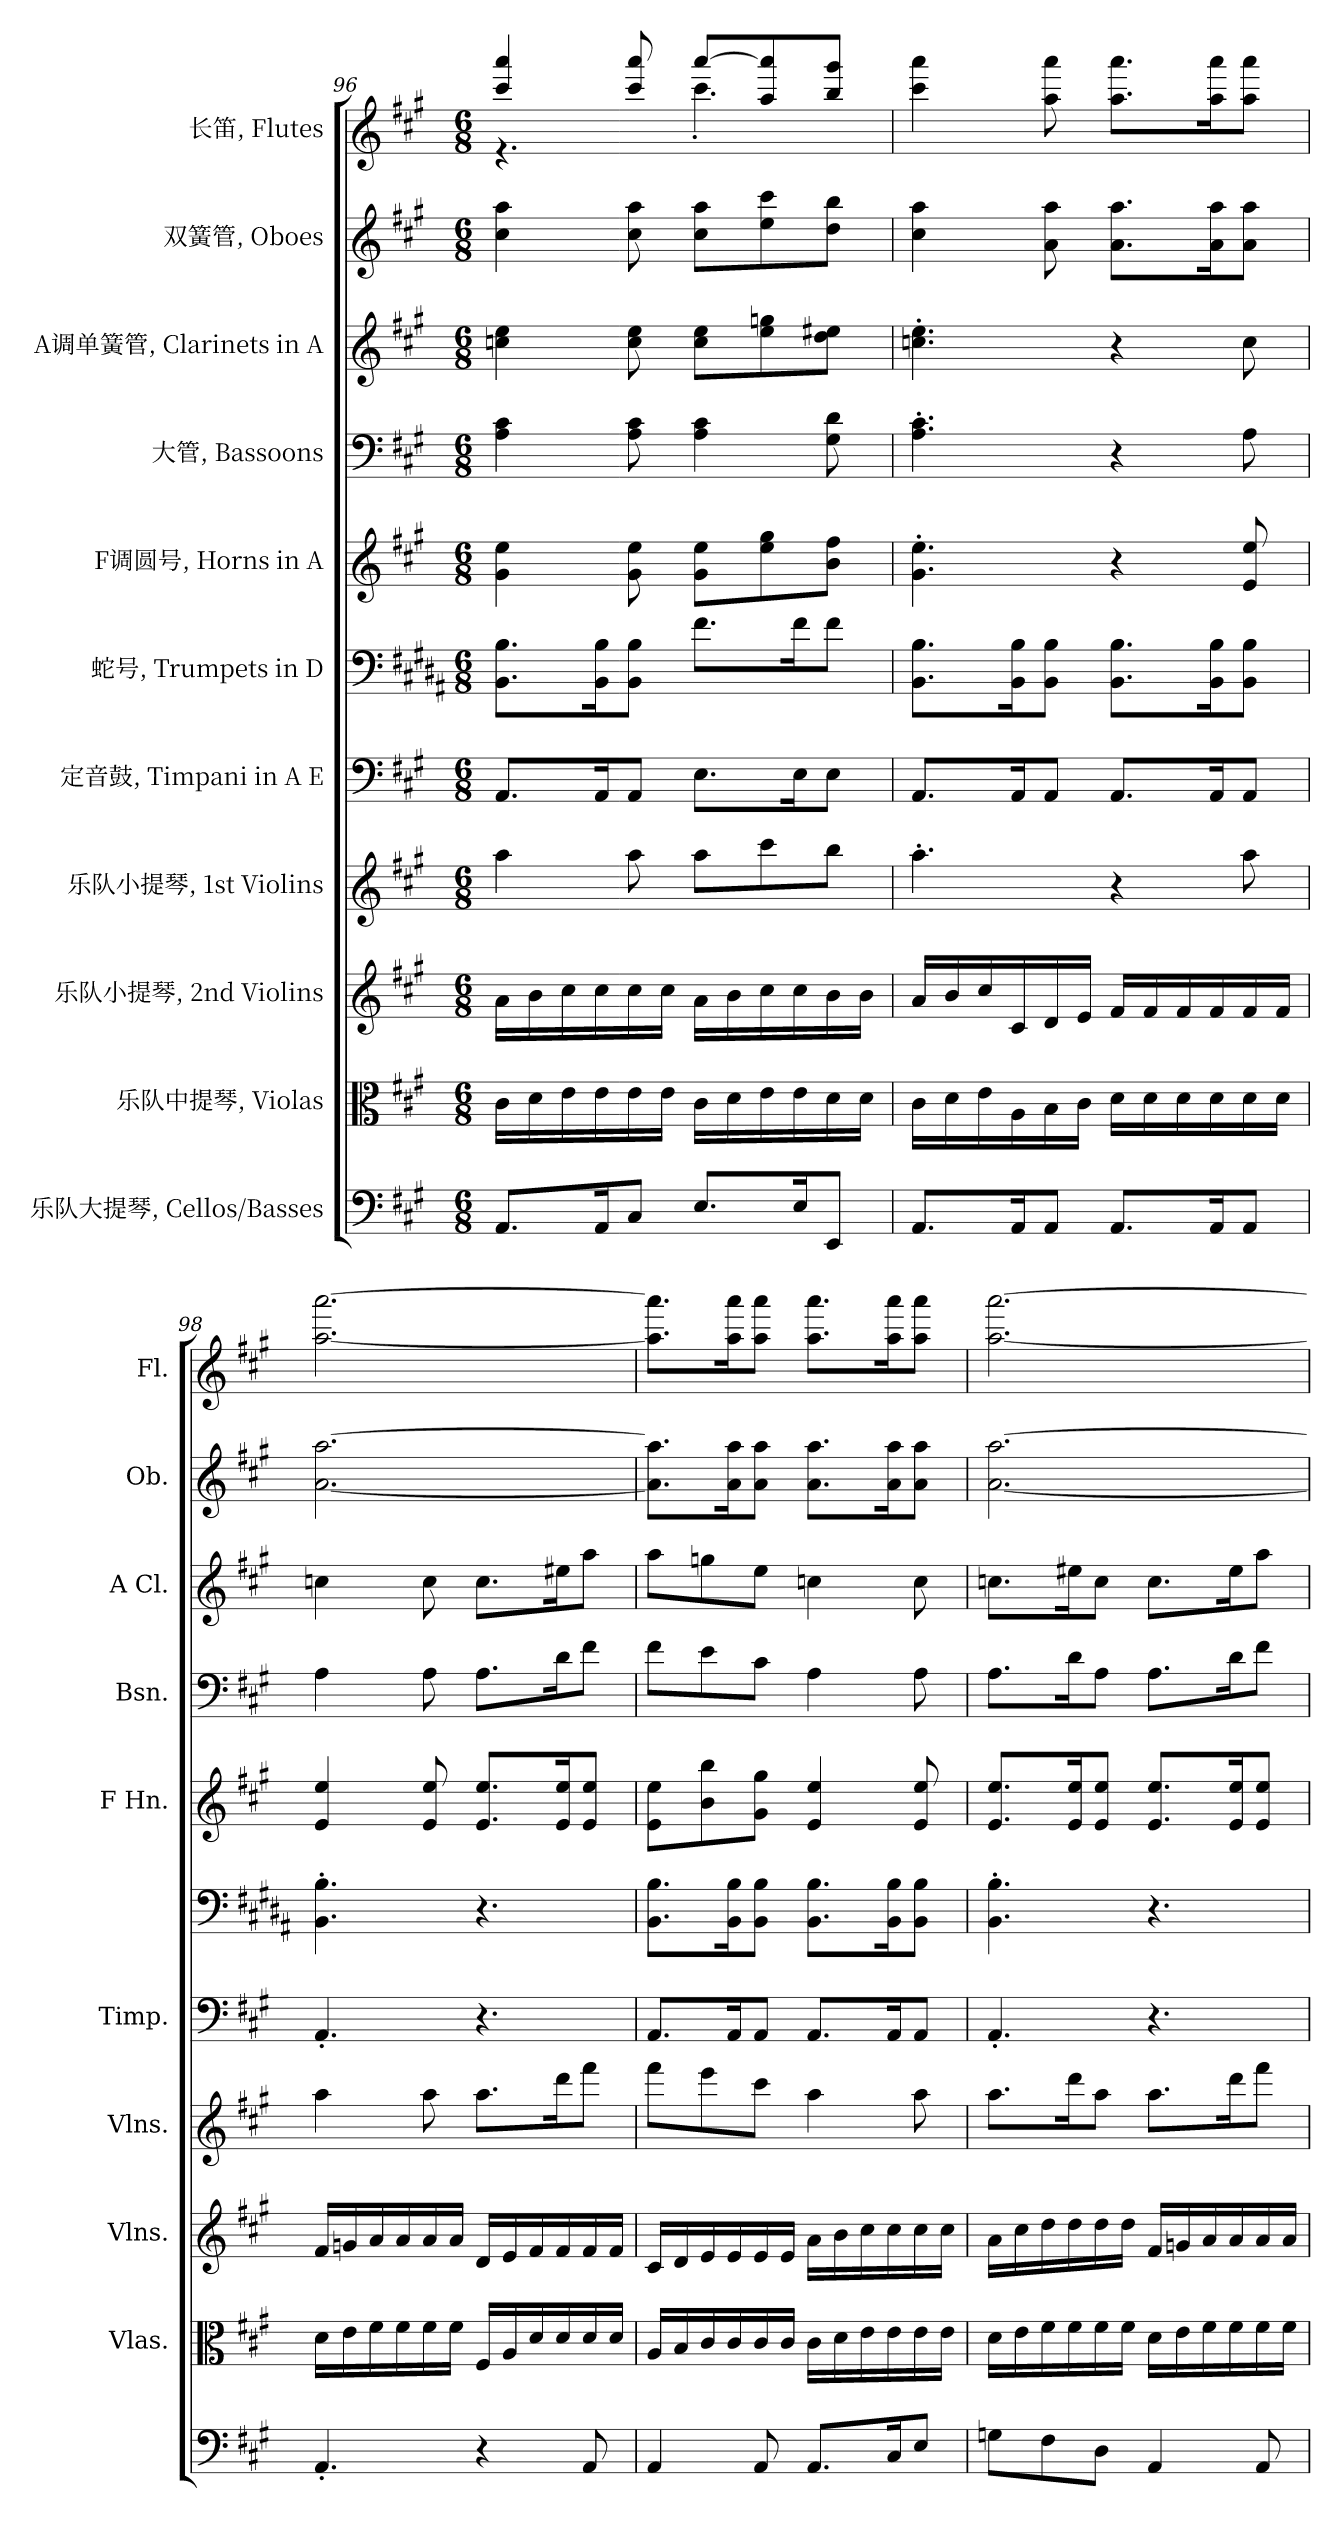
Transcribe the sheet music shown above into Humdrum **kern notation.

**kern	**kern	**kern	**kern	**kern	**kern	**kern	**kern	**kern	**kern	**kern
*part11	*part10	*part9	*part8	*part7	*part6	*part5	*part4	*part3	*part2	*part1
*staff11	*staff10	*staff9	*staff8	*staff7	*staff6	*staff5	*staff4	*staff3	*staff2	*staff1
*I"乐队大提琴, Cellos/Basses	*I"乐队中提琴, Violas	*I"乐队小提琴, 2nd Violins	*I"乐队小提琴, 1st Violins	*I"定音鼓, Timpani in A E	*I"蛇号, Trumpets in D	*I"F调圆号, Horns in A	*I"大管, Bassoons	*I"A调单簧管, Clarinets in A	*I"双簧管, Oboes	*I"长笛, Flutes
*	*I'Vlas.	*I'Vlns.	*I'Vlns.	*I'Timp.	*	*I'F Hn.	*I'Bsn.	*I'A Cl.	*I'Ob.	*I'Fl.
*clefF4	*clefC3	*clefG2	*clefG2	*clefF4	*clefF4	*clefG2	*clefF4	*clefG2	*clefG2	*clefG2
*	*	*	*	*	*ITrd1c2	*ITrd4c7	*	*ITrd2c3	*	*
*k[f#c#g#]	*k[f#c#g#]	*k[f#c#g#]	*k[f#c#g#]	*k[f#c#g#]	*k[f#c#g#]	*k[f#c#]	*k[f#c#g#]	*k[f#c#g#d#a#e#]	*k[f#c#g#]	*k[f#c#g#]
*M6/8	*M6/8	*M6/8	*M6/8	*M6/8	*M6/8	*M6/8	*M6/8	*M6/8	*M6/8	*M6/8
=96	=96	=96	=96	=96	=96	=96	=96	=96	=96	=96
*	*	*	*	*	*	*	*	*	*	*^
8.AA/L	16c#\LL	16a\LL	4aa\	8.AA/L	8.AA\ 8.A\L	4c#\ 4a\	4A\ 4c#\	4an\ 4cc#\	4cc#\ 4aa\	4ccc#/ 4aaa/	4.r
.	16d\	16b\	.	.	.	.	.	.	.	.	.
.	16e\	16cc#\	.	.	.	.	.	.	.	.	.
16AA/K	16e\	16cc#\	.	16AA/K	16AA\ 16A\K	.	.	.	.	.	.
8C#/J	16e\	16cc#\	8aa\	8AA/J	8AA\ 8A\J	8c#\ 8a\	8A\ 8c#\	8a\ 8cc#\	8cc#\ 8aa\	8ccc#/ 8aaa/	.
.	16e\JJ	16cc#\JJ	.	.	.	.	.	.	.	.	.
8.E/L	16c#\LL	16a\LL	8aa\L	8.E\L	8.e\L	8c#\ 8a\L	4A\ 4c#\	8a\ 8cc#\L	8cc#\ 8aa\L	[8aaa/L	4.ccc#'\
.	16d\	16b\	.	.	.	.	.	.	.	.	.
.	16e\	16cc#\	8ccc#\	.	.	8a\ 8cc#\	.	8cc#\ 8een\	8ee\ 8ccc#\	8aa/ 8aaa/]	.
16E/K	16e\	16cc#\	.	16E\K	16e\K	.	.	.	.	.	.
8EE/J	16d\	16b\	8bb\J	8E\J	8e\J	8e\ 8b\J	8G#\ 8d\	8b\ 8cc##X\J	8dd\ 8bb\J	8bb/ 8ggg#/J	.
.	16d\JJ	16b\JJ	.	.	.	.	.	.	.	.	.
*	*	*	*	*	*	*	*	*	*	*v	*v
!!LO:PB:g=z
=97	=97	=97	=97	=97	=97	=97	=97	=97	=97	=97
8.AA/L	16c#\LL	16a/LL	4.aa'\	8.AA/L	8.AA\ 8.A\L	4.c#\' 4.a\'	4.A\' 4.c#\'	4.an\' 4.cc#\'	4cc#\ 4aa\	4ccc#\ 4aaa\
.	16d\	16b/	.	.	.	.	.	.	.	.
.	16e\	16cc#/	.	.	.	.	.	.	.	.
16AA/K	16A\	16c#/	.	16AA/K	16AA\ 16A\K	.	.	.	.	.
8AA/J	16B\	16d/	.	8AA/J	8AA\ 8A\J	.	.	.	8a\ 8aa\	8aa\ 8aaa\
.	16c#\JJ	16e/JJ	.	.	.	.	.	.	.	.
8.AA/L	16d\LL	16f#/LL	4r	8.AA/L	8.AA\ 8.A\L	4r	4r	4r	8.a\ 8.aa\L	8.aa\ 8.aaa\L
.	16d\	16f#/	.	.	.	.	.	.	.	.
.	16d\	16f#/	.	.	.	.	.	.	.	.
16AA/K	16d\	16f#/	.	16AA/K	16AA\ 16A\K	.	.	.	16a\ 16aa\K	16aa\ 16aaa\K
8AA/J	16d\	16f#/	8aa\	8AA/J	8AA\ 8A\J	8A/ 8a/	8A\	8a\	8a\ 8aa\J	8aa\ 8aaa\J
.	16d\JJ	16f#/JJ	.	.	.	.	.	.	.	.
=98	=98	=98	=98	=98	=98	=98	=98	=98	=98	=98
4.AA'/	16d\LL	16f#/LL	4aa\	4.AA'/	4.AA\' 4.A\'	4A/ 4a/	4A\	4an\	[2.a\ [2.aa\	[2.aa\ [2.aaa\
.	16e\	16gn/	.	.	.	.	.	.	.	.
.	16f#\	16a/	.	.	.	.	.	.	.	.
.	16f#\	16a/	.	.	.	.	.	.	.	.
.	16f#\	16a/	8aa\	.	.	8A/ 8a/	8A\	8a\	.	.
.	16f#\JJ	16a/JJ	.	.	.	.	.	.	.	.
4r	16F#/LL	16d/LL	8.aa\L	4.r	4.r	8.A/ 8.a/L	8.A\L	8.a\L	.	.
.	16A/	16e/	.	.	.	.	.	.	.	.
.	16d/	16f#/	.	.	.	.	.	.	.	.
.	16d/	16f#/	16ddd\K	.	.	16A/ 16a/K	16d\K	16cc##X\K	.	.
8AA/	16d/	16f#/	8fff#\J	.	.	8A/ 8a/J	8f#\J	8ff#\J	.	.
.	16d/JJ	16f#/JJ	.	.	.	.	.	.	.	.
=99	=99	=99	=99	=99	=99	=99	=99	=99	=99	=99
4AA/	16A/LL	16c#/LL	8fff#\L	8.AA/L	8.AA\ 8.A\L	8A\ 8a\L	8f#\L	8ff#\L	8.a\] 8.aa\]L	8.aa\] 8.aaa\]L
.	16B/	16d/	.	.	.	.	.	.	.	.
.	16c#/	16e/	8eee\	.	.	8e\ 8ee\	8e\	8een\	.	.
.	16c#/	16e/	.	16AA/K	16AA\ 16A\K	.	.	.	16a\ 16aa\K	16aa\ 16aaa\K
8AA/	16c#/	16e/	8ccc#\J	8AA/J	8AA\ 8A\J	8c#\ 8cc#\J	8c#\J	8cc#\J	8a\ 8aa\J	8aa\ 8aaa\J
.	16c#/JJ	16e/JJ	.	.	.	.	.	.	.	.
8.AA/L	16c#\LL	16a\LL	4aa\	8.AA/L	8.AA\ 8.A\L	4A/ 4a/	4A\	4an\	8.a\ 8.aa\L	8.aa\ 8.aaa\L
.	16d\	16b\	.	.	.	.	.	.	.	.
.	16e\	16cc#\	.	.	.	.	.	.	.	.
16C#/K	16e\	16cc#\	.	16AA/K	16AA\ 16A\K	.	.	.	16a\ 16aa\K	16aa\ 16aaa\K
8E/J	16e\	16cc#\	8aa\	8AA/J	8AA\ 8A\J	8A/ 8a/	8A\	8a\	8a\ 8aa\J	8aa\ 8aaa\J
.	16e\JJ	16cc#\JJ	.	.	.	.	.	.	.	.
!!LO:PB:g=z
=100	=100	=100	=100	=100	=100	=100	=100	=100	=100	=100
8Gn\L	16d\LL	16a\LL	8.aa\L	4.AA'/	4.AA\' 4.A\'	8.A/ 8.a/L	8.A\L	8.an\L	[2.a\ [2.aa\	[2.aa\ [2.aaa\
.	16e\	16cc#\	.	.	.	.	.	.	.	.
8F#\	16f#\	16dd\	.	.	.	.	.	.	.	.
.	16f#\	16dd\	16ddd\K	.	.	16A/ 16a/K	16d\K	16cc##X\K	.	.
8D\J	16f#\	16dd\	8aa\J	.	.	8A/ 8a/J	8A\J	8a\J	.	.
.	16f#\JJ	16dd\JJ	.	.	.	.	.	.	.	.
4AA/	16d\LL	16f#/LL	8.aa\L	4.r	4.r	8.A/ 8.a/L	8.A\L	8.a\L	.	.
.	16e\	16gn/	.	.	.	.	.	.	.	.
.	16f#\	16a/	.	.	.	.	.	.	.	.
.	16f#\	16a/	16ddd\K	.	.	16A/ 16a/K	16d\K	16cc##\K	.	.
8AA/	16f#\	16a/	8fff#\J	.	.	8A/ 8a/J	8f#\J	8ff#\J	.	.
.	16f#\JJ	16a/JJ	.	.	.	.	.	.	.	.
=	=	=	=	=	=	=	=	=	=	=
*-	*-	*-	*-	*-	*-	*-	*-	*-	*-	*-
